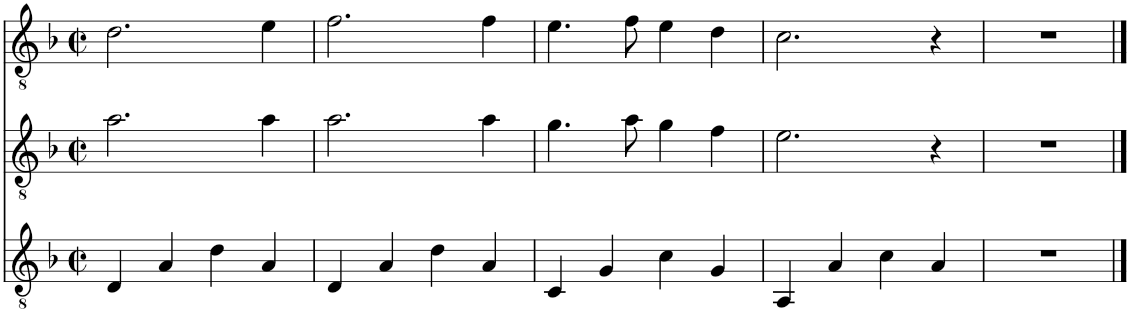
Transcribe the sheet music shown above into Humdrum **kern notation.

**kern	**kern	**kern
*part3	*part2	*part1
*staff3	*staff2	*staff1
*I"Classical Guitar	*I"Classical Guitar	*I"Classical Guitar
*clefGv2	*clefGv2	*clefGv2
*k[b-]	*k[b-]	*k[b-]
*M4/4	*M4/4	*M4/4
*met(c|)	*met(c|)	*met(c|)
=1	=1	=1
4D/	2.a\	2.d\
4A/	.	.
4d\	.	.
4A/	4a\	4e\
=2	=2	=2
4D/	2.a\	2.f\
4A/	.	.
4d\	.	.
4A/	4a\	4f\
=3	=3	=3
4C/	4.g\	4.e\
4G/	.	.
.	8a\	8f\
4c\	4g\	4e\
4G/	4f\	4d\
=4	=4	=4
4AA/	2.e\	2.c\
4A/	.	.
4c\	.	.
4A/	4r	4r
=5	=5	=5
1r	1r	1r
==	==	==
*-	*-	*-
